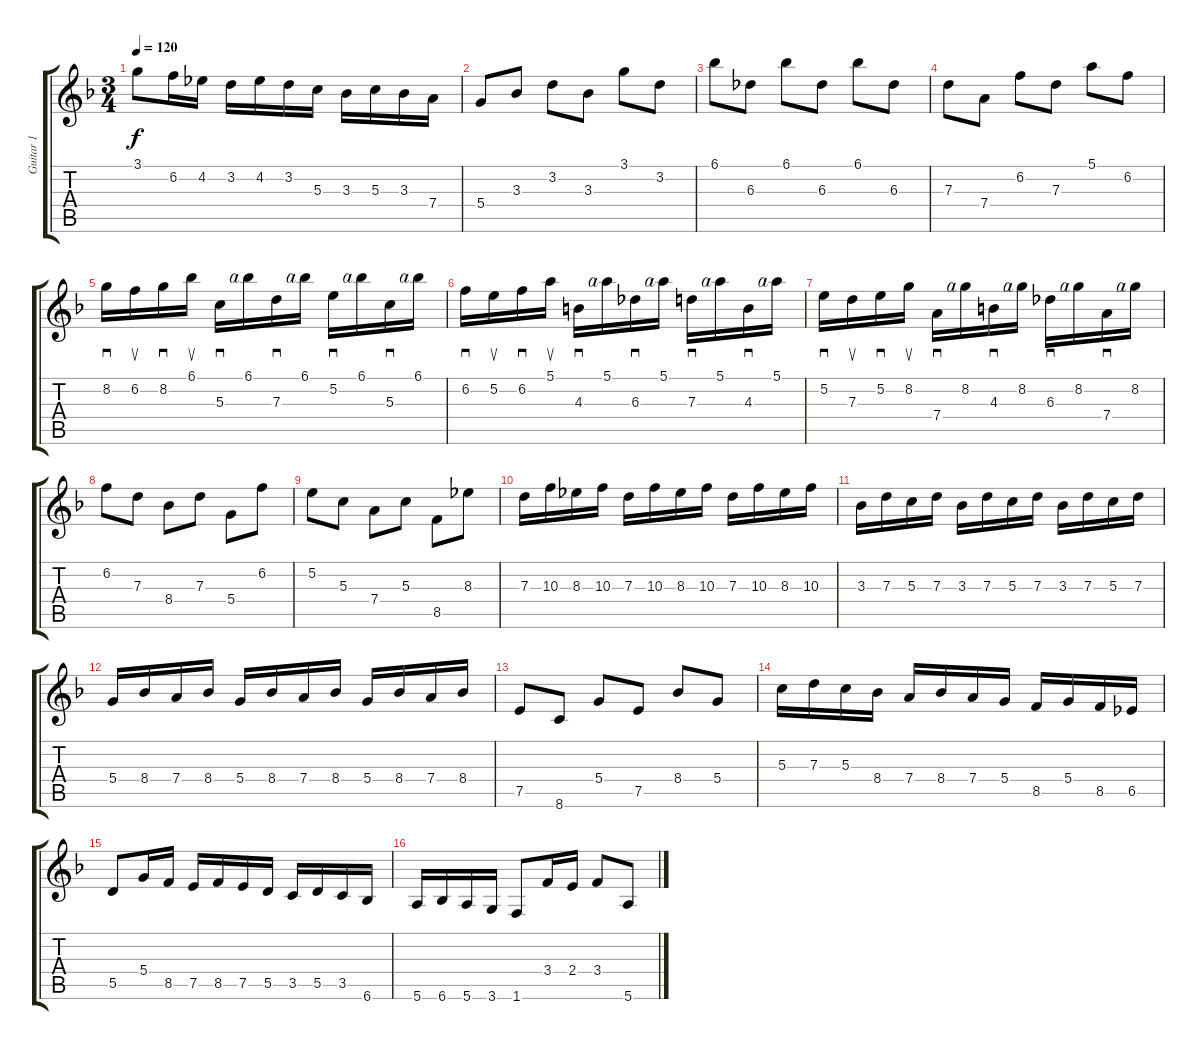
\track ("Guitar 1" "Guitar 1") {instrument acousticguitarsteel}
\staff {score tabs}
\tuning (E4 B3 G3 D3 A2 E2) {hide}
\ts (3 4)
\tempo 120
\clef g2
\ks f
3.1.8{dy f} 6.2.16 4.2.16 3.2.16 4.2.16 3.2.16 5.3.16 3.3.16 5.3.16 3.3.16 7.4.16 |
5.4.8 3.3.8 3.2.8 3.3.8 3.1.8 3.2.8 |
6.1.8 6.3.8 6.1.8 6.3.8 6.1.8 6.3.8 |
7.3.8 7.4.8 6.2.8 7.3.8 5.1.8 6.2.8 |
8.2.16{sd} 6.2.16{su} 8.2.16{sd} 6.1.16{su} 5.3.16{sd} 6.1{rf 4}.16 7.3.16{sd} 6.1{rf 4}.16 5.2.16{sd} 6.1{rf 4}.16 5.3.16{sd} 6.1{rf 4}.16 |
6.2.16{sd} 5.2.16{su} 6.2.16{sd} 5.1.16{su} 4.3.16{sd} 5.1{rf 4}.16 6.3.16{sd} 5.1{rf 4}.16 7.3.16{sd} 5.1{rf 4}.16 4.3.16{sd} 5.1{rf 4}.16 |
5.2.16{sd} 7.3.16{su} 5.2.16{sd} 8.2.16{su} 7.4.16{sd} 8.2{rf 4}.16 4.3.16{sd} 8.2{rf 4}.16 6.3.16{sd} 8.2{rf 4}.16 7.4.16{sd} 8.2{rf 4}.16 |
6.2.8 7.3.8 8.4.8 7.3.8 5.4.8 6.2.8 |
5.2.8 5.3.8 7.4.8 5.3.8 8.5.8 8.3.8 |
7.3.16 10.3.16 8.3.16 10.3.16 7.3.16 10.3.16 8.3.16 10.3.16 7.3.16 10.3.16 8.3.16 10.3.16 |
3.3.16 7.3.16 5.3.16 7.3.16 3.3.16 7.3.16 5.3.16 7.3.16 3.3.16 7.3.16 5.3.16 7.3.16 |
5.4.16 8.4.16 7.4.16 8.4.16 5.4.16 8.4.16 7.4.16 8.4.16 5.4.16 8.4.16 7.4.16 8.4.16 |
7.5.8 8.6.8 5.4.8 7.5.8 8.4.8 5.4.8 |
5.3.16 7.3.16 5.3.16 8.4.16 7.4.16 8.4.16 7.4.16 5.4.16 8.5.16 5.4.16 8.5.16 6.5.16 |
5.5.8 5.4.16 8.5.16 7.5.16 8.5.16 7.5.16 5.5.16 3.5.16 5.5.16 3.5.16 6.6.16 |
5.6.16 6.6.16 5.6.16 3.6.16 1.6.8 3.4.16 2.4.16 3.4.8 5.6.8
